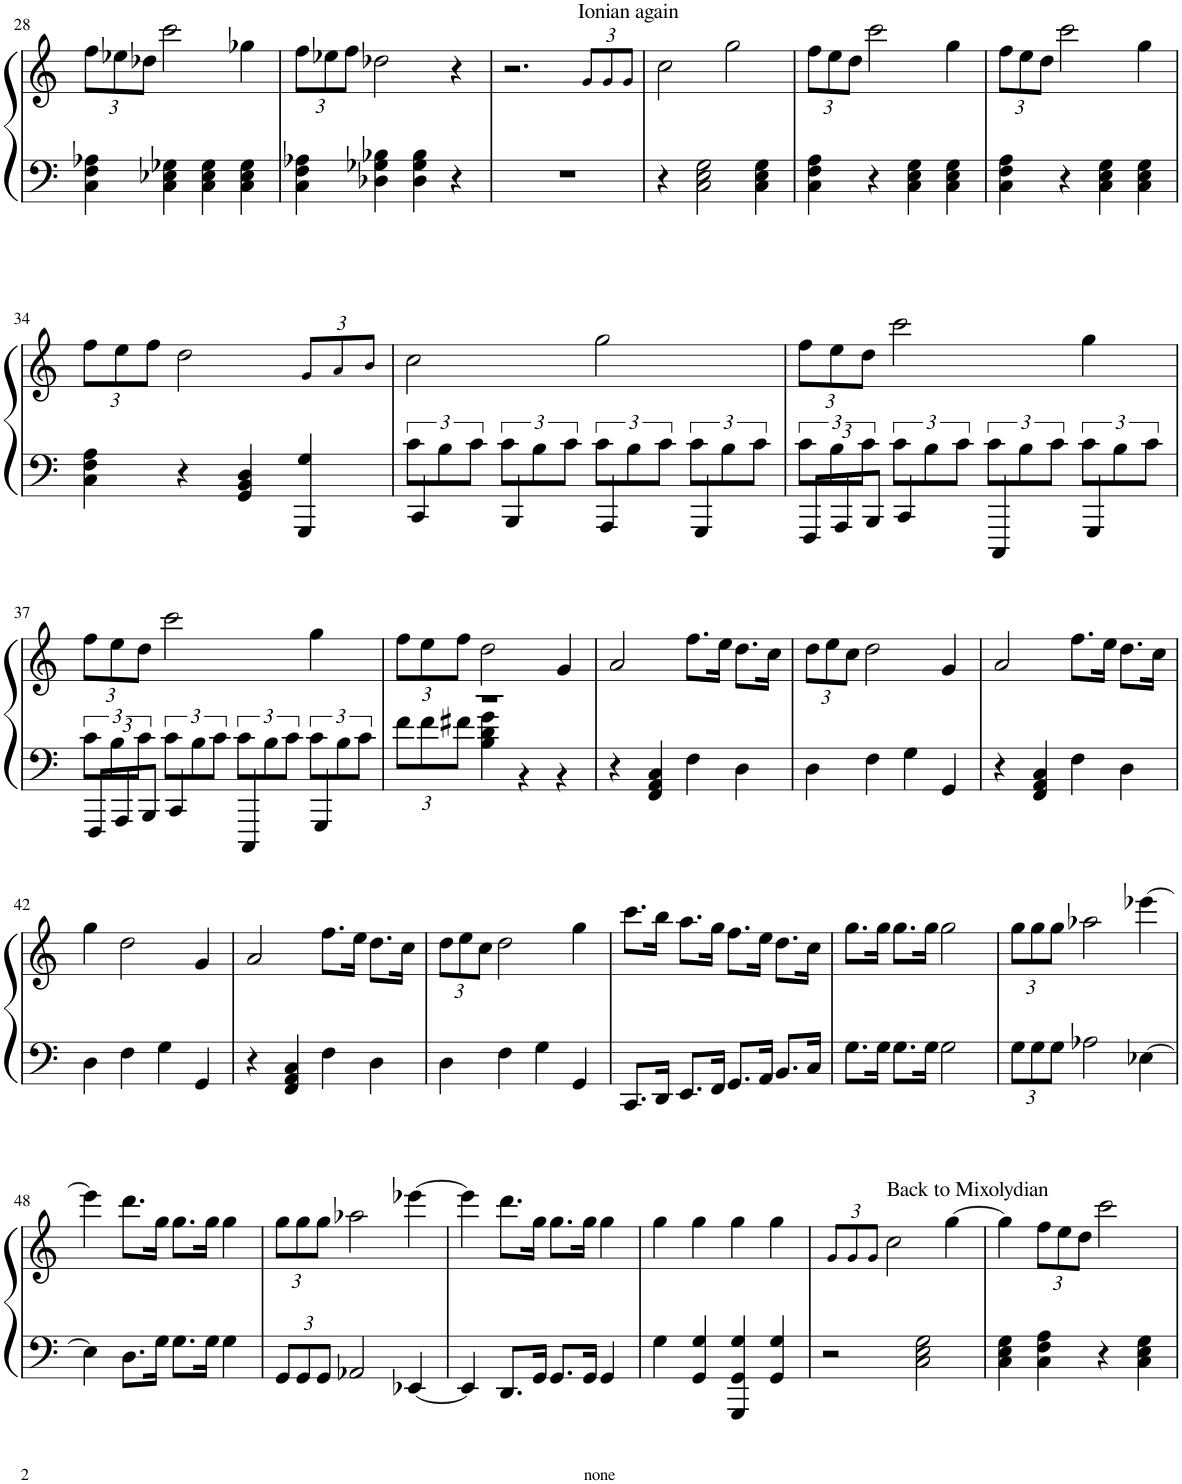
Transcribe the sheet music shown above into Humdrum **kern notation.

**kern	**kern
*part1	*part1
*staff2	*staff1
*I"Piano	*
*I'Pno.	*
!!LO:PB:g=z
*clefF4	*clefG2
*k[]	*k[]
*M4/4	*M4/4
*	*Xbrackettup
=28	=28
4C\ 4F\ 4A-X\	12ff\L
.	12ee-X\
.	12dd-X\J
4C\ 4E-X\ 4G-X\	2ccc\
4C\ 4E-\ 4G-\	.
4C\ 4E-\ 4G-\	4gg-X\
=29	=29
4C\ 4F\ 4A-X\	12ff\L
.	12ee-X\
.	12ff\J
4D-X\ 4G-X\ 4B-X\	2dd-X\
4D-\ 4G-\ 4B-\	.
4r	4r
=30	=30
1r	2.r
!	!LO:TX:a:t=Ionian again
.	12g!/L
.	12g!/
.	12g!/J
=31	=31
4r	2cc\
2C\ 2E\ 2G\	.
.	2gg\
4C\ 4E\ 4G\	.
=32	=32
4C\ 4F\ 4A\	12ff\L
.	12ee\
.	12dd\J
4r	2ccc\
4C\ 4E\ 4G\	.
4C\ 4E\ 4G\	4gg\
=33	=33
4C\ 4F\ 4A\	12ff\L
.	12ee\
.	12dd\J
4r	2ccc\
4C\ 4E\ 4G\	.
4C\ 4E\ 4G\	4gg\
!!LO:LB:g=z
=34	=34
4C\ 4F\ 4A\	12ff\L
.	12ee\
.	12ff\J
4r	2dd\
4GG/ 4BB/ 4D/	.
4GGG/ 4G/	12g!/L
.	12a!/
.	12b!/J
=35	=35
*^	*
4CC/	12c\L	2cc\
.	12B\	.
.	12c\J	.
4BBB/	12c\L	.
.	12B\	.
.	12c\J	.
4AAA/	12c\L	2gg\
.	12B\	.
.	12c\J	.
4GGG/	12c\L	.
.	12B\	.
.	12c\J	.
=36	=36	=36
*Xbrackettup	*brackettup	*
12FFF/L	12c\L	12ff\L
12AAA/	12B\	12ee\
12BBB/J	12c\J	12dd\J
4CC/	12c\L	2ccc\
.	12B\	.
.	12c\J	.
4CCC/	12c\L	.
.	12B\	.
.	12c\J	.
4GGG/	12c\L	4gg\
.	12B\	.
.	12c\J	.
!!LO:LB:g=z
=37	=37	=37
*Xbrackettup	*brackettup	*
12FFF/L	12c\L	12ff\L
12AAA/	12B\	12ee\
12BBB/J	12c\J	12dd\J
4CC/	12c\L	2ccc\
.	12B\	.
.	12c\J	.
4CCC/	12c\L	.
.	12B\	.
.	12c\J	.
4GGG/	12c\L	4gg\
.	12B\	.
.	12c\J	.
=38	=38	=38
*	*Xbrackettup	*
1r	12f\L	12ff\L
.	12f\	12ee\
.	12f#X\J	12ff\J
.	4B\ 4d\ 4g\	2dd\
.	4r	.
.	4r	4g/
*v	*v	*
=39	=39
4r	2a/
4FF/ 4AA/ 4C/	.
4F\	8.ff\L
.	16ee\Jk
4D\	8.dd\L
.	16cc\Jk
=40	=40
4D\	12dd\L
.	12ee\
.	12cc\J
4F\	2dd\
4G\	.
4GG/	4g/
=41	=41
4r	2a/
4FF/ 4AA/ 4C/	.
4F\	8.ff\L
.	16ee\Jk
4D\	8.dd\L
.	16cc\Jk
!!LO:LB:g=z
=42	=42
4D\	4gg\
4F\	2dd\
4G\	.
4GG/	4g/
=43	=43
4r	2a/
4FF/ 4AA/ 4C/	.
4F\	8.ff\L
.	16ee\Jk
4D\	8.dd\L
.	16cc\Jk
=44	=44
4D\	12dd\L
.	12ee\
.	12cc\J
4F\	2dd\
4G\	.
4GG/	4gg\
=45	=45
8.CC/L	8.ccc\L
16DD/Jk	16bb\Jk
8.EE/L	8.aa\L
16FF/Jk	16gg\Jk
8.GG/L	8.ff\L
16AA/Jk	16ee\Jk
8.BB/L	8.dd\L
16C/Jk	16cc\Jk
=46	=46
8.G\L	8.gg\L
16G\Jk	16gg\Jk
8.G\L	8.gg\L
16G\Jk	16gg\Jk
2G\	2gg\
=47	=47
12G\L	12gg\L
12G\	12gg\
12G\J	12gg\J
2A-X\	2aa-X\
[4E-X\	[4eee-X\
!!LO:LB:g=z
=48	=48
4E-\]	4eee-\]
8.D\L	8.ddd\L
16G\Jk	16gg\Jk
8.G\L	8.gg\L
16G\Jk	16gg\Jk
4G\	4gg\
=49	=49
12GG/L	12gg\L
12GG/	12gg\
12GG/J	12gg\J
2AA-X/	2aa-X\
[4EE-X/	[4eee-X\
=50	=50
4EE-/]	4eee-\]
8.DD/L	8.ddd\L
16GG/Jk	16gg\Jk
8.GG/L	8.gg\L
16GG/Jk	16gg\Jk
4GG/	4gg\
=51	=51
4G\	4gg\
4GG/ 4G/	4gg\
4GGG/ 4GG/ 4G/	4gg\
4GG/ 4G/	4gg\
=52	=52
2r	12g!/L
.	12g!/
.	12g!/J
!	!LO:TX:a:t=Back to Mixolydian
.	2cc\
2C\ 2E\ 2G\	.
.	[4gg\
=53	=53
4C\ 4E\ 4G\	4gg\]
4C\ 4F\ 4A\	12ff\L
.	12ee\
.	12dd\J
4r	2ccc\
4C\ 4E\ 4G\	.
=	=
*-	*-
